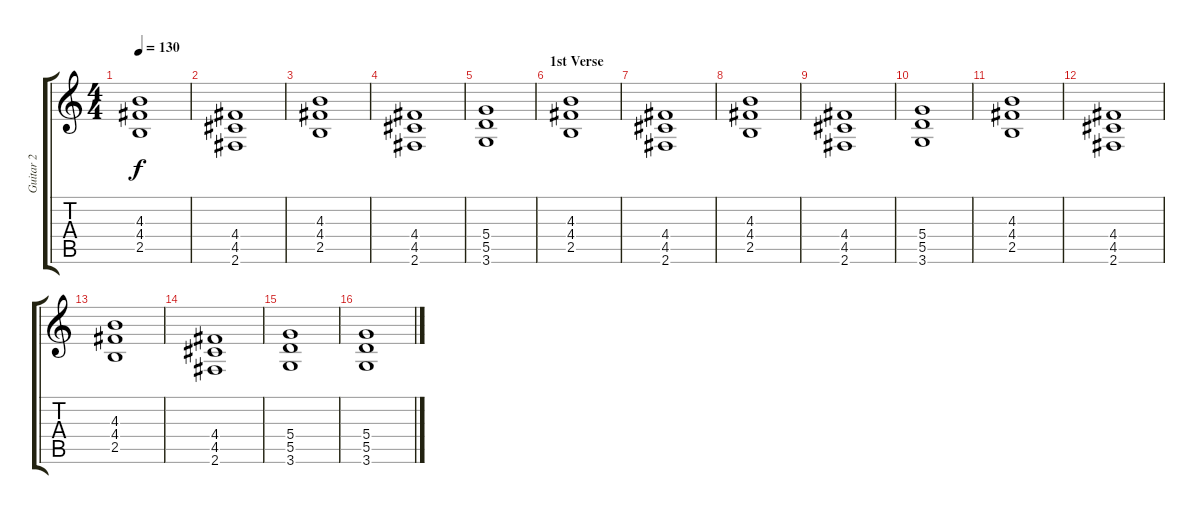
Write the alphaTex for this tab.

\track ("Guitar 2" "Guitar 2") {instrument distortionguitar}
\staff {score tabs}
\tuning (E4 B3 G3 D3 A2 E2) {hide}
\ts (4 4)
\tempo 130
\clef g2
\ks c
(4.3 4.4 2.5).1{dy f} |
(4.4 4.5 2.6).1 |
(4.3 4.4 2.5).1 |
(4.4 4.5 2.6).1 |
(5.4 5.5 3.6).1 |
\section ("" "1st Verse")
(4.3 4.4 2.5).1 |
(4.4 4.5 2.6).1 |
(4.3 4.4 2.5).1 |
(4.4 4.5 2.6).1 |
(5.4 5.5 3.6).1 |
(4.3 4.4 2.5).1 |
(4.4 4.5 2.6).1 |
(4.3 4.4 2.5).1 |
(4.4 4.5 2.6).1 |
(5.4 5.5 3.6).1 |
(5.4 5.5 3.6).1
